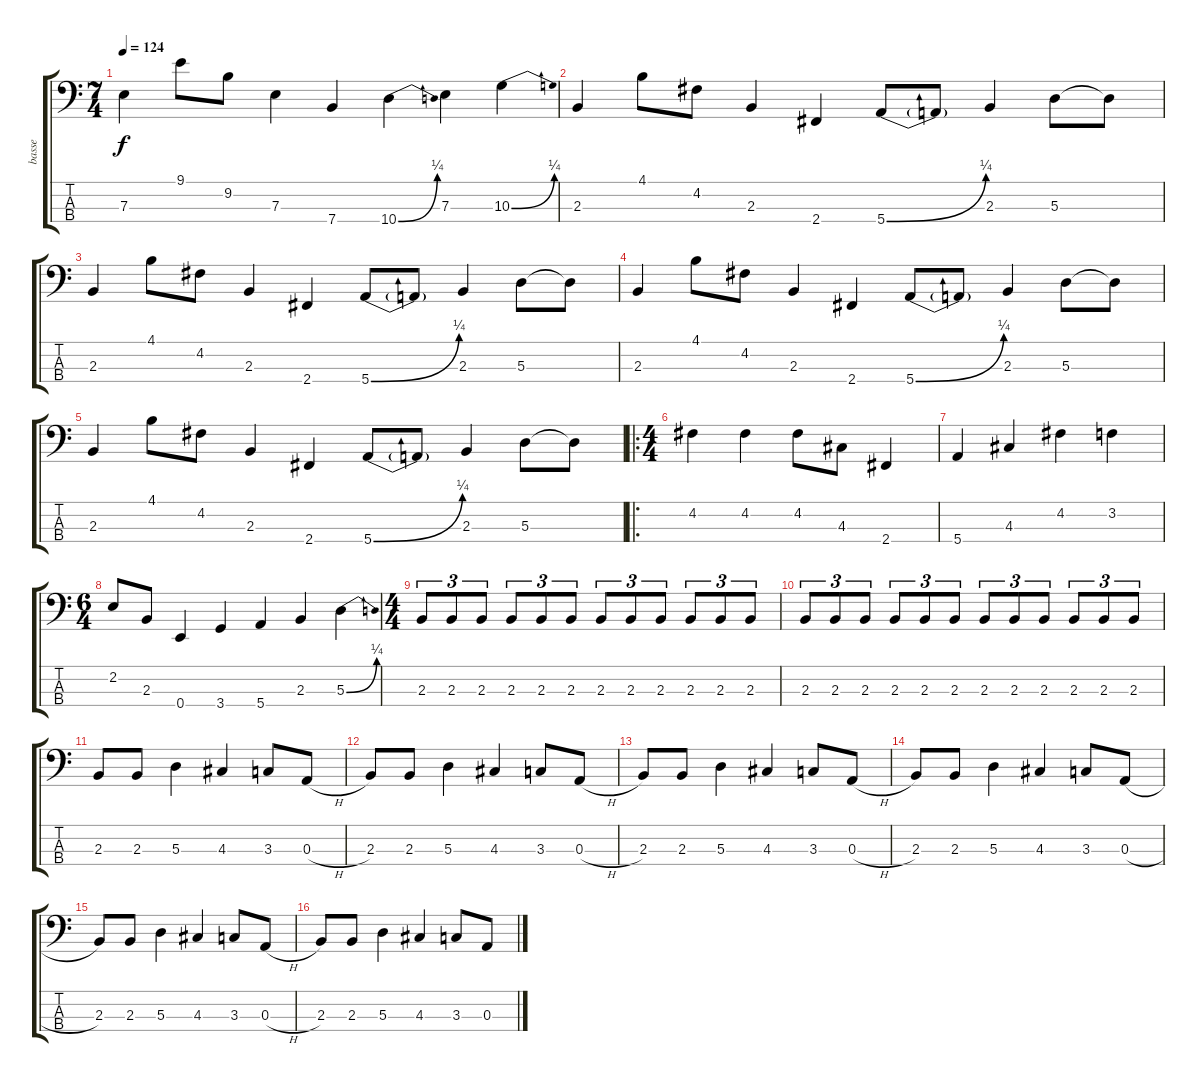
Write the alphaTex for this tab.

\track ("basse" "basse") {instrument electricbassfinger}
\staff {score tabs}
\tuning (G2 D2 A1 E1) {hide}
\ts (7 4)
\tempo 124
\clef f4
\ks c
7.3.4{dy f} 9.1.8 9.2.8 7.3.4 7.4.4 10.4{be (bend 0 0 60 1)}.4 7.3.4 10.3{be (bend 0 0 60 1)}.4 |
2.3.4 4.1.8 4.2.8 2.3.4 2.4.4 5.4{be (bend 0 0 60 1)}.8 5.4{t}.8 2.3.4 5.3.8 5.3{t}.8 |
2.3.4 4.1.8 4.2.8 2.3.4 2.4.4 5.4{be (bend 0 0 60 1)}.8 5.4{t}.8 2.3.4 5.3.8 5.3{t}.8 |
2.3.4 4.1.8 4.2.8 2.3.4 2.4.4 5.4{be (bend 0 0 60 1)}.8 5.4{t}.8 2.3.4 5.3.8 5.3{t}.8 |
2.3.4 4.1.8 4.2.8 2.3.4 2.4.4 5.4{be (bend 0 0 60 1)}.8 5.4{t}.8 2.3.4 5.3.8 5.3{t}.8 |
\ro
\ts (4 4)
4.2.4 4.2.4 4.2.8 4.3.8 2.4.4 |
5.4.4 4.3.4 4.2.4 3.2.4 |
\ts (6 4)
2.2.8 2.3.8 0.4.4 3.4.4 5.4.4 2.3.4 5.3{be (bend 0 0 60 1)}.4 |
\ts (4 4)
2.3.8{tu (3 2)} 2.3.8{tu (3 2)} 2.3.8{tu (3 2)} 2.3.8{tu (3 2)} 2.3.8{tu (3 2)} 2.3.8{tu (3 2)} 2.3.8{tu (3 2)} 2.3.8{tu (3 2)} 2.3.8{tu (3 2)} 2.3.8{tu (3 2)} 2.3.8{tu (3 2)} 2.3.8{tu (3 2)} |
2.3.8{tu (3 2)} 2.3.8{tu (3 2)} 2.3.8{tu (3 2)} 2.3.8{tu (3 2)} 2.3.8{tu (3 2)} 2.3.8{tu (3 2)} 2.3.8{tu (3 2)} 2.3.8{tu (3 2)} 2.3.8{tu (3 2)} 2.3.8{tu (3 2)} 2.3.8{tu (3 2)} 2.3.8{tu (3 2)} |
2.3.8 2.3.8 5.3.4 4.3.4 3.3.8 0.3{h}.8 |
2.3.8 2.3.8 5.3.4 4.3.4 3.3.8 0.3{h}.8 |
2.3.8 2.3.8 5.3.4 4.3.4 3.3.8 0.3{h}.8 |
2.3.8 2.3.8 5.3.4 4.3.4 3.3.8 0.3{h}.8 |
2.3.8 2.3.8 5.3.4 4.3.4 3.3.8 0.3{h}.8 |
2.3.8 2.3.8 5.3.4 4.3.4 3.3.8 0.3{h}.8
